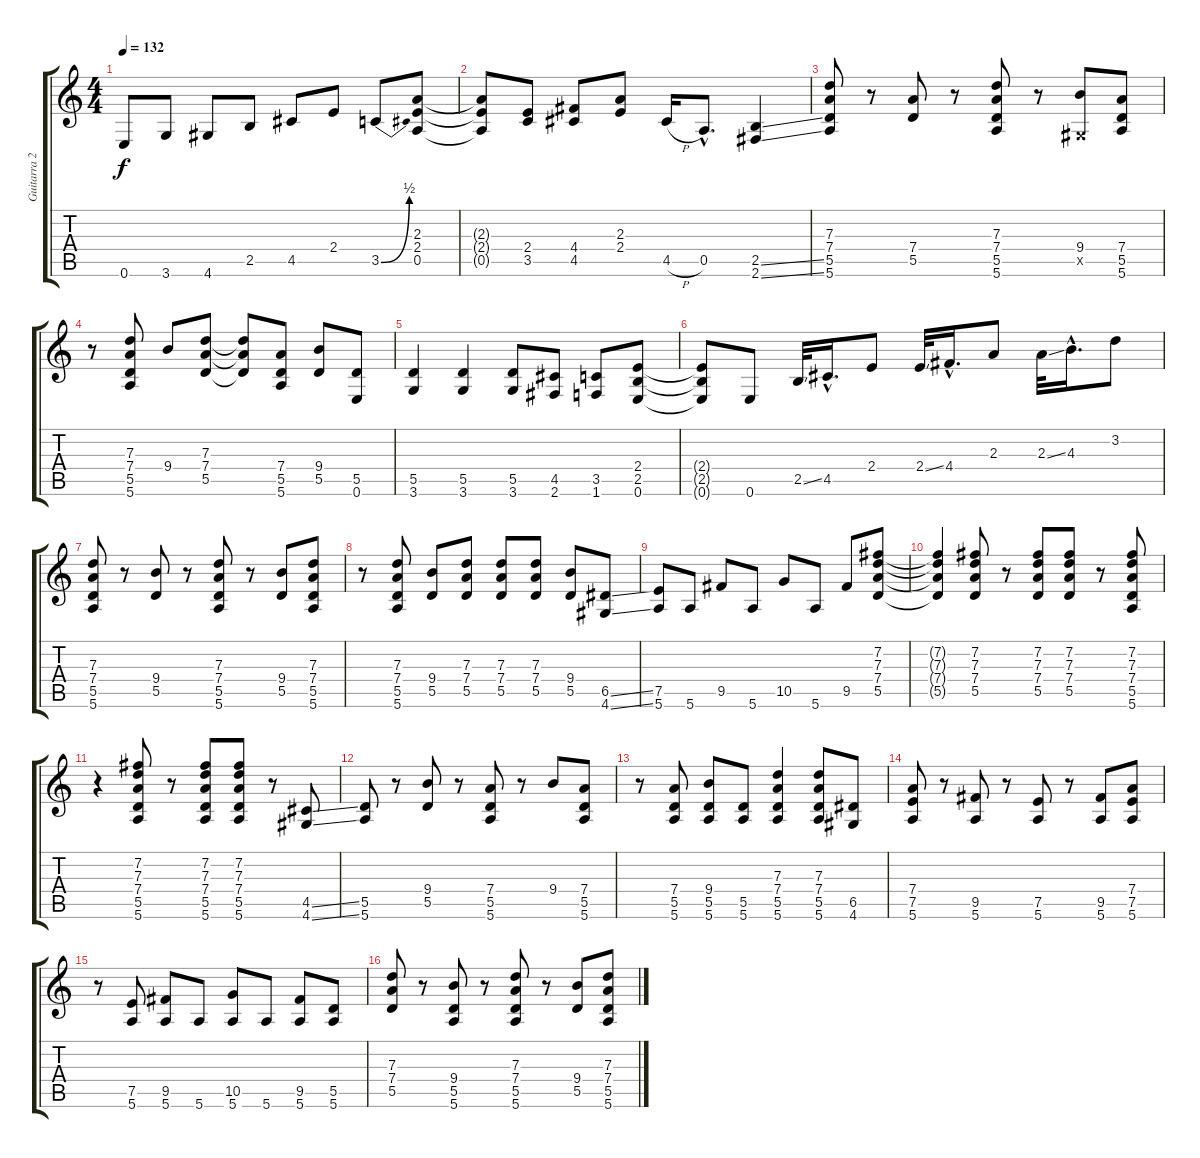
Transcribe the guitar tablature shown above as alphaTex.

\track ("Guitarra 2" "Guitarra 2") {instrument overdrivenguitar}
\staff {score tabs}
\tuning (E4 B3 G3 D3 A2 E2) {hide}
\ts (4 4)
\tempo 132
\clef g2
\ks c
0.6.8{dy f} 3.6.8 4.6.8 2.5.8 4.5.8 2.4.8 3.5{be (bend 0 0 60 2)}.8 (2.3 2.4 0.5).8 |
(2.3{t} 2.4{t} 0.5{t}).8 (2.4 3.5).8 (4.4 4.5).8 (2.3 2.4).8 4.5{h}.16 0.5{hac}.8{d} (2.5{ss} 2.6{ss}).4 |
(7.3 7.4 5.5 5.6).8 r.8 (7.4 5.5).8 r.8 (7.3 7.4 5.5 5.6).8 r.8 (9.4 -1.5{x}).8 (7.4 5.5 5.6).8 |
r.8 (7.3 7.4 5.5 5.6).8 9.4.8 (7.3 7.4 5.5).8 (7.3{t} 7.4{t} 5.5{t}).8 (7.4 5.5 5.6).8 (9.4 5.5).8 (5.5 0.6).8 |
(5.5 3.6).4 (5.5 3.6).4 (5.5 3.6).8 (4.5 2.6).8 (3.5 1.6).8 (2.4 2.5 0.6).8 |
(2.4{t} 2.5{t} 0.6{t}).8 0.6.8 2.5{ss}.32 4.5{hac}.16{d} 2.4.8 2.4{ss}.32 4.4{hac}.16{d} 2.3.8 2.3{ss}.32 4.3{hac}.16{d} 3.2.8 |
(7.3 7.4 5.5 5.6).8 r.8 (9.4 5.5).8 r.8 (7.3 7.4 5.5 5.6).8 r.8 (9.4 5.5).8 (7.3 7.4 5.5 5.6).8 |
r.8 (7.3 7.4 5.5 5.6).8 (9.4 5.5).8 (7.3 7.4 5.5).8 (7.3 7.4 5.5).8 (7.3 7.4 5.5).8 (9.4 5.5).8 (6.5{ss} 4.6{ss}).8 |
(7.5 5.6).8 5.6.8 9.5.8 5.6.8 10.5.8 5.6.8 9.5.8 (7.2 7.3 7.4 5.5).8 |
(7.2{t} 7.3{t} 7.4{t} 5.5{t}).4 (7.2 7.3 7.4 5.5).8 r.8 (7.2 7.3 7.4 5.5).8 (7.2 7.3 7.4 5.5).8 r.8 (7.2 7.3 7.4 5.5 5.6).8 |
r.4 (7.2 7.3 7.4 5.5 5.6).8 r.8 (7.2 7.3 7.4 5.5 5.6).8 (7.2 7.3 7.4 5.5 5.6).8 r.8 (4.5{ss} 4.6{ss}).8 |
(5.5 5.6).8 r.8 (9.4 5.5).8 r.8 (7.4 5.5 5.6).8 r.8 9.4.8 (7.4 5.5 5.6).8 |
r.8 (7.4 5.5 5.6).8 (9.4 5.5 5.6).8 (5.5 5.6).8 (7.3 7.4 5.5 5.6).4 (7.3 7.4 5.5 5.6).8 (6.5 4.6).8 |
(7.4 7.5 5.6).8 r.8 (9.5 5.6).8 r.8 (7.5 5.6).8 r.8 (9.5 5.6).8 (7.4 7.5 5.6).8 |
r.8 (7.5 5.6).8 (9.5 5.6).8 5.6.8 (10.5 5.6).8 5.6.8 (9.5 5.6).8 (5.5 5.6).8 |
(7.3 7.4 5.5).8 r.8 (9.4 5.5 5.6).8 r.8 (7.3 7.4 5.5 5.6).8 r.8 (9.4 5.5).8 (7.3 7.4 5.5 5.6).8
